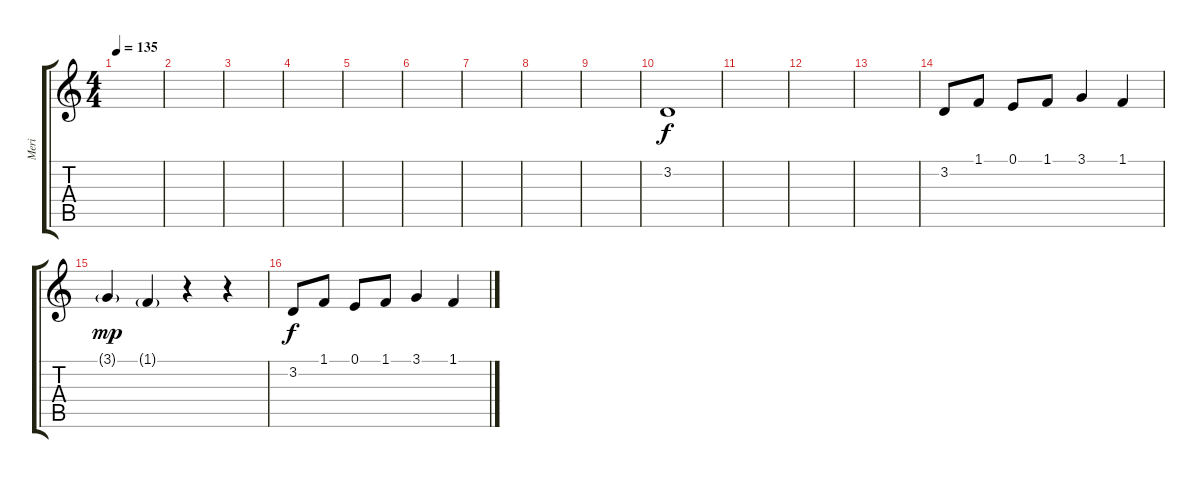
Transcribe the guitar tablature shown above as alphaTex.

\track ("Meri" "Meri") {instrument clarinet}
\staff {score tabs}
\tuning (E4 B3 G3 D3 A2 E2) {hide}
\ts (4 4)
\tempo 135
\clef g2
\ks c
|
|
|
|
|
|
|
|
|
3.2.1 |
|
|
|
3.2.8 1.1.8 0.1.8 1.1.8 3.1.4 1.1.4 |
3.1{g}.4{dy mp} 1.1{g}.4 r.4 r.4 |
3.2.8{dy f} 1.1.8 0.1.8 1.1.8 3.1.4 1.1.4
